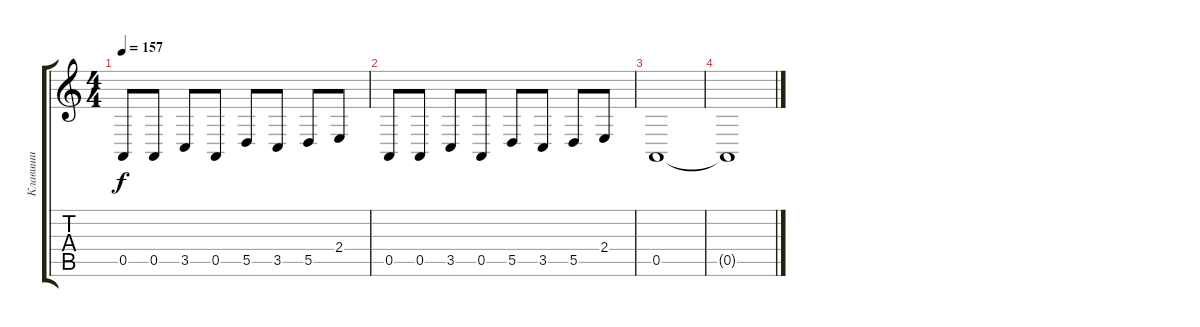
\track ("Клавиши" "Клавиши") {instrument shamisen}
\staff {score tabs}
\tuning (E4 B3 G3 D3 A2 E2) {hide}
\ts (4 4)
\tempo 157
\clef g2
\ks c
0.5.8{dy f} 0.5.8 3.5.8 0.5.8 5.5.8 3.5.8 5.5.8 2.4.8 |
0.5.8 0.5.8 3.5.8 0.5.8 5.5.8 3.5.8 5.5.8 2.4.8 |
0.5.1 |
0.5{t}.1
